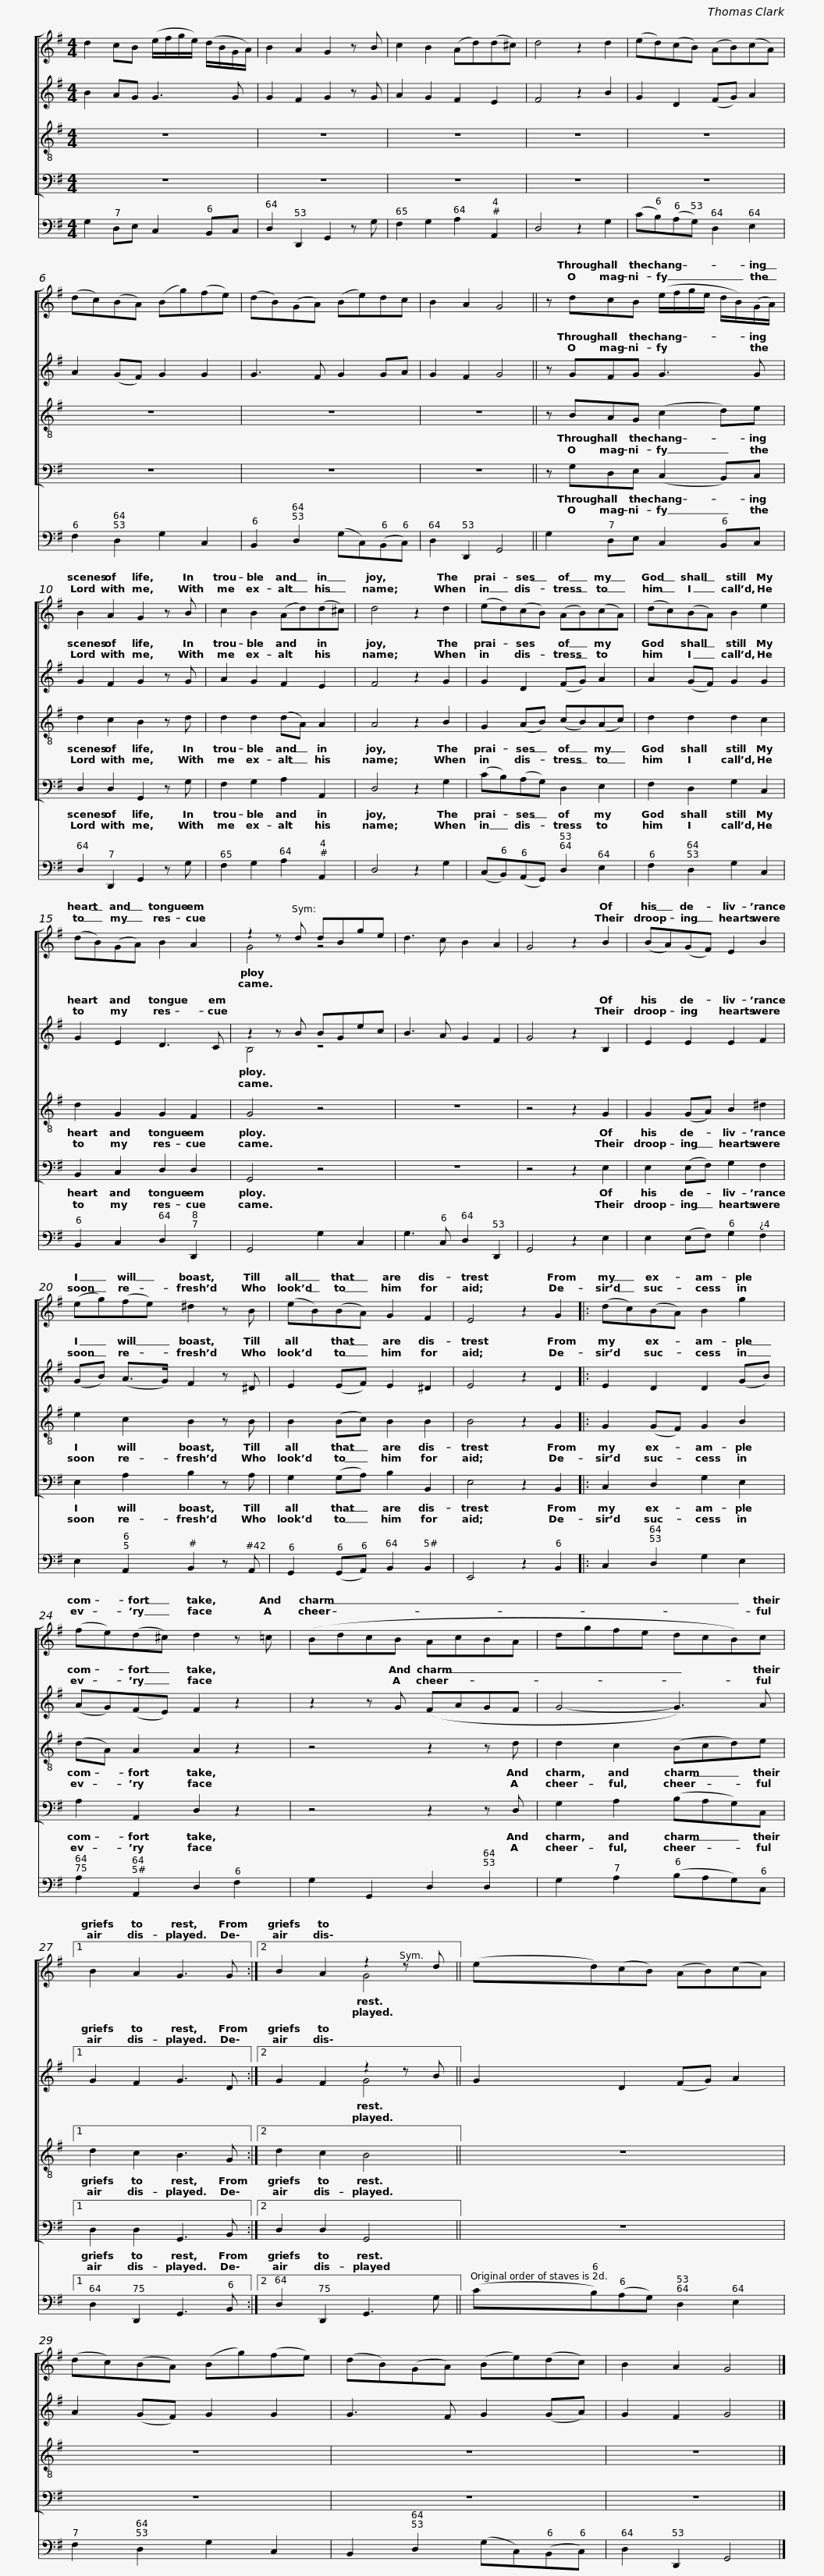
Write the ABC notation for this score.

X:1
%%score [ ( 1 2 ) ( 3 4 ) 5 6 ] 7
L:1/8
M:4/4
I:linebreak $
K:G
V:1 treble
V:2 treble
V:3 treble
V:4 treble
V:5 treble-8 transpose=-12
V:6 bass
V:7 bass
V:1
 d2 cB (e/f/g/e/) (d/B/G/A/) | B2 A2 G2 z B | c2 B2 (Ad)(d^c) | d4 z2 d2 | (ed)(cB) (AB)(cA) | %5
 (dc)(BA) (Bg)(fe) |$ (dB)(GA) (Be)dc | B2 A2 G4 || z dcB (e/f/g/e/ d/B/)(G/A/) | B2 A2 G2 z B |$ %10
 c2 B2 (Ad)(d^c) | d4 z2 d2 |$ (ed)(cB) (AB)(cA) | (dc)(BA) B2 e2 | (dB)(GA) B2 A2 | %15
 z2 z d dBge |$ d3 c B2 A2 | G4 z2 B2 |$ (BA)(GF) E2 B2 | (eg)(fe) ^d2 z B | %20
 (eB)(BA) G2 F2 | E4 z2 G2 |:$ (dc)(BA) B2 g2 |$ (fe)(d^c) d2 z =c | (BdcB AcBA | %25
 dgfe dcB)c |1 B2 A2 G3 G :|2$ B2 A2 z2 z d ||$ (ed)(cB) (AB)(cA) | (dc)(BA) (Bg)(fe) | %30
 (dB)(GA) (Be)(dc) | B2 A2 G4 |] %32
V:2
 x8 | x8 | x8 | x8 | x8 | %5
 x8 |$ x8 | x8 || x8 | x8 |$ %10
 x8 | x8 |$ x8 | x8 | x8 | %15
 G4 z4 |$ x8 | x8 |$ x8 | x8 | %20
 x8 | x8 |:$ x8 |$ x8 | x8 | %25
 x8 |1 x8 :|2$ x4 G4 ||$ x8 | x8 | %30
 x8 | x8 |] %32
V:3
 B2 AG G3 G | G2 F2 G2 z G | A2 G2 F2 E2 | F4 z2 B2 | G2 D2 (FG) A2 | %5
 A2 (GF) G2 G2 |$ G3 F G2 GA | G2 F2 G4 || z GFG G3 G | G2 F2 G2 z G |$ %10
 A2 G2 F2 E2 | F4 z2 G2 |$ G2 D2 (FG) A2 | A2 (GF) G2 G2 | G2 E2 D3 C | %15
 z2 z B BGec |$ B3 A G2 F2 | G4 z2 B,2 |$ E2 E2 E2 F2 | (GB) (A>G) F2 z ^D | %20
 E2 (EF) E2 ^D2 | E4 z2 D2 |:$ E2 D2 D2 (GB) |$ (AG)(FE) F2 z2 | z2 z G (FAGF | %25
 G4- G3) A |1 G2 F2 G3 D :|2$ G2 F2 z2 z B ||$ G2 D2 (FG) A2 | A2 (GF) G2 G2 | %30
 G3 F G2 (GA) | G2 F2 G4 |] %32
V:4
 x8 | x8 | x8 | x8 | x8 | %5
 x8 |$ x8 | x8 || x8 | x8 |$ %10
 x8 | x8 |$ x8 | x8 | x8 | %15
 B,4 z4 |$ x8 | x8 |$ x8 | x8 | %20
 x8 | x8 |:$ x8 |$ x8 | x8 | %25
 x8 |1 x8 :|2$ x4 G4 ||$ x8 | x8 | %30
 x8 | x8 |] %32
V:5
 z8 | z8 | z8 | z8 | z8 | %5
 z8 |$ z8 | z8 || z BAG (c2 d)e | d2 c2 B2 z d |$ %10
 d2 d2 (dA) A2 | A4 z2 B2 |$ G2 (AB) (cB)(Ac) | d2 d2 d2 c2 | d2 G2 G2 F2 | %15
 G4 z4 |$ z8 | z4 z2 G2 |$ G2 (GA) B2 ^d2 | e2 c2 B2 z B | %20
 B2 (Bc) B2 B2 | B4 z2 G2 |:$ G2 (GF) G2 B2 |$ (dA) A2 A2 z2 | z4 z2 z d | %25
 d2 c2 (Bcd)e |1 d2 c2 B3 G :|2$ d2 c2 B4 ||$ z8 | z8 | %30
 z8 | z8 |] %32
V:6
 z8 | z8 | z8 | z8 | z8 | %5
 z8 |$ z8 | z8 || z G,D,E, (C,2 B,,)C, | D,2 D,2 G,,2 z G, |$ %10
 F,2 G,2 A,2 A,,2 | D,4 z2 G,2 |$ (CB,)(A,G,) D,2 E,2 | F,2 D,2 G,2 C,2 | B,,2 C,2 D,2 D,2 | %15
 G,,4 z4 |$ z8 | z4 z2 E,2 |$ E,2 (E,F,) G,2 F,2 | E,2 A,2 B,2 z A, | %20
 G,2 (G,A,) B,2 B,,2 | E,4 z2 B,,2 |:$ C,2 D,2 G,2 E,2 |$ A,2 A,,2 D,2 z2 | z4 z2 z D, | %25
 G,2 A,2 (B,A,G,)C, |1 D,2 D,2 G,,3 B,, :|2$ D,2 D,2 G,,4 ||$ z8 | z8 | %30
 z8 | z8 |] %32
V:7
 G,2 D,E, C,2 B,,C, | D,2 D,,2 G,,2 z G, | F,2 G,2 A,2 A,,2 | D,4 z2 G,2 | (CB,)(A,G,) D,2 E,2 | %5
 F,2 D,2 G,2 C,2 |$ B,,2 D,2 (G,C,)(B,,C,) | D,2 D,,2 G,,4 || G,2 D,E, C,2 B,,C, | D,2 D,,2 G,,2 z G, |$ %10
 F,2 G,2 A,2 A,,2 | D,4 z2 G,2 |$ (C,B,,)(A,,G,,) D,2 E,2 | F,2 D,2 G,2 C,2 | B,,2 C,2 D,2 D,,2 | %15
 G,,4 G,2 C,2 |$ G,3 C, D,2 D,,2 | G,,4 z2 E,2 |$ E,2 (E,F,) G,2 F,2 | E,2 A,,2 B,,2 z A,, | %20
 G,,2 (G,,A,,) B,,2 B,,2 | E,,4 z2 B,,2 |:$ C,2 D,2 G,2 E,2 |$ A,2 A,,2 D,2 F,2 | G,2 G,,2 D,2 D,2 | %25
 G,2 A,2 (B,A,G,)C, |1 D,2 D,,2 G,,3 B,, :|2$ D,2 D,,2 G,,3 G, ||$ (CB,)(A,G,) D,2 E,2 | F,2 D,2 G,2 C,2 | %30
 B,,2 D,2 (G,C,)(B,,C,) | D,2 D,,2 G,,4 |] %32
